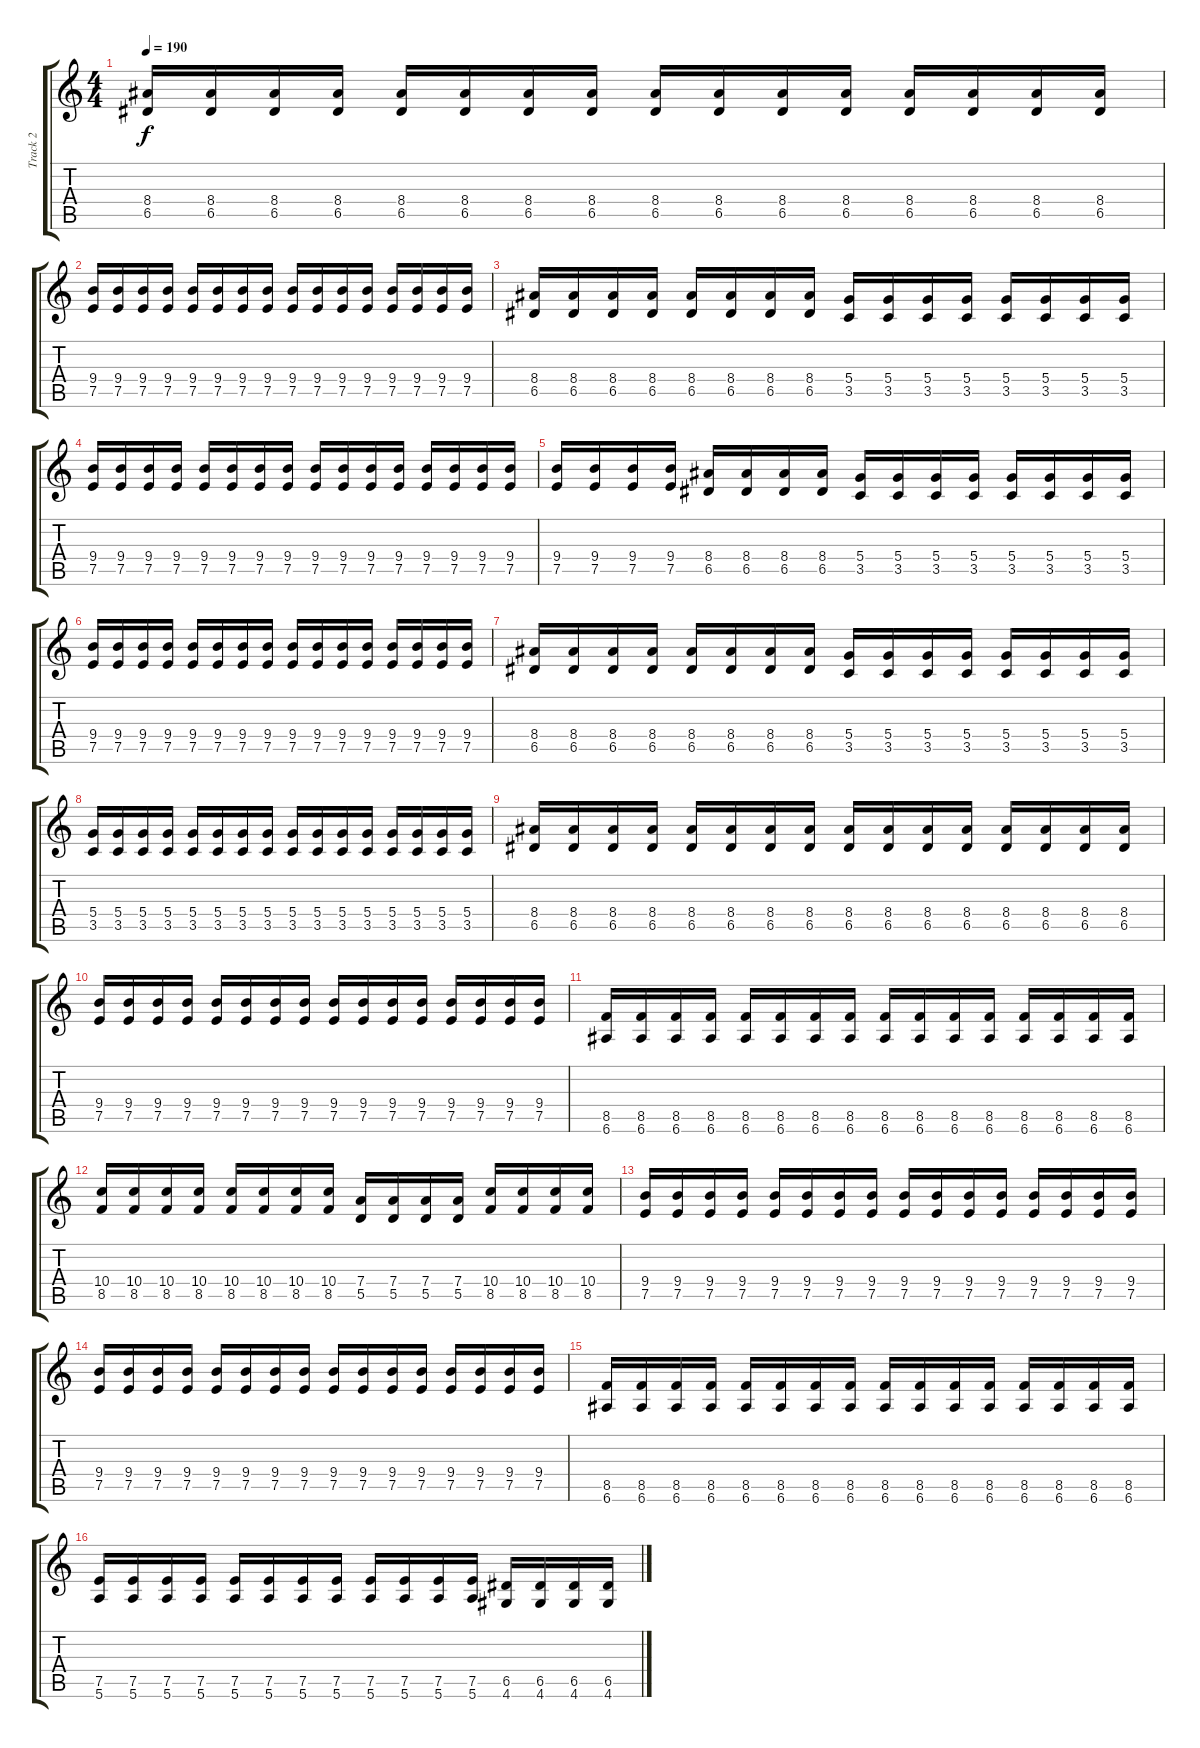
\track ("Track 2" "Track 2") {instrument distortionguitar}
\staff {score tabs}
\tuning (E4 B3 G3 D3 A2 E2) {hide}
\ts (4 4)
\tempo 190
\clef g2
\ks c
(8.4 6.5).16{dy f} (8.4 6.5).16 (8.4 6.5).16 (8.4 6.5).16 (8.4 6.5).16 (8.4 6.5).16 (8.4 6.5).16 (8.4 6.5).16 (8.4 6.5).16 (8.4 6.5).16 (8.4 6.5).16 (8.4 6.5).16 (8.4 6.5).16 (8.4 6.5).16 (8.4 6.5).16 (8.4 6.5).16 |
(9.4 7.5).16 (9.4 7.5).16 (9.4 7.5).16 (9.4 7.5).16 (9.4 7.5).16 (9.4 7.5).16 (9.4 7.5).16 (9.4 7.5).16 (9.4 7.5).16 (9.4 7.5).16 (9.4 7.5).16 (9.4 7.5).16 (9.4 7.5).16 (9.4 7.5).16 (9.4 7.5).16 (9.4 7.5).16 |
(8.4 6.5).16 (8.4 6.5).16 (8.4 6.5).16 (8.4 6.5).16 (8.4 6.5).16 (8.4 6.5).16 (8.4 6.5).16 (8.4 6.5).16 (5.4 3.5).16 (5.4 3.5).16 (5.4 3.5).16 (5.4 3.5).16 (5.4 3.5).16 (5.4 3.5).16 (5.4 3.5).16 (5.4 3.5).16 |
(9.4 7.5).16 (9.4 7.5).16 (9.4 7.5).16 (9.4 7.5).16 (9.4 7.5).16 (9.4 7.5).16 (9.4 7.5).16 (9.4 7.5).16 (9.4 7.5).16 (9.4 7.5).16 (9.4 7.5).16 (9.4 7.5).16 (9.4 7.5).16 (9.4 7.5).16 (9.4 7.5).16 (9.4 7.5).16 |
(9.4 7.5).16 (9.4 7.5).16 (9.4 7.5).16 (9.4 7.5).16 (8.4 6.5).16 (8.4 6.5).16 (8.4 6.5).16 (8.4 6.5).16 (5.4 3.5).16 (5.4 3.5).16 (5.4 3.5).16 (5.4 3.5).16 (5.4 3.5).16 (5.4 3.5).16 (5.4 3.5).16 (5.4 3.5).16 |
(9.4 7.5).16 (9.4 7.5).16 (9.4 7.5).16 (9.4 7.5).16 (9.4 7.5).16 (9.4 7.5).16 (9.4 7.5).16 (9.4 7.5).16 (9.4 7.5).16 (9.4 7.5).16 (9.4 7.5).16 (9.4 7.5).16 (9.4 7.5).16 (9.4 7.5).16 (9.4 7.5).16 (9.4 7.5).16 |
(8.4 6.5).16 (8.4 6.5).16 (8.4 6.5).16 (8.4 6.5).16 (8.4 6.5).16 (8.4 6.5).16 (8.4 6.5).16 (8.4 6.5).16 (5.4 3.5).16 (5.4 3.5).16 (5.4 3.5).16 (5.4 3.5).16 (5.4 3.5).16 (5.4 3.5).16 (5.4 3.5).16 (5.4 3.5).16 |
(5.4 3.5).16 (5.4 3.5).16 (5.4 3.5).16 (5.4 3.5).16 (5.4 3.5).16 (5.4 3.5).16 (5.4 3.5).16 (5.4 3.5).16 (5.4 3.5).16 (5.4 3.5).16 (5.4 3.5).16 (5.4 3.5).16 (5.4 3.5).16 (5.4 3.5).16 (5.4 3.5).16 (5.4 3.5).16 |
(8.4 6.5).16 (8.4 6.5).16 (8.4 6.5).16 (8.4 6.5).16 (8.4 6.5).16 (8.4 6.5).16 (8.4 6.5).16 (8.4 6.5).16 (8.4 6.5).16 (8.4 6.5).16 (8.4 6.5).16 (8.4 6.5).16 (8.4 6.5).16 (8.4 6.5).16 (8.4 6.5).16 (8.4 6.5).16 |
(9.4 7.5).16 (9.4 7.5).16 (9.4 7.5).16 (9.4 7.5).16 (9.4 7.5).16 (9.4 7.5).16 (9.4 7.5).16 (9.4 7.5).16 (9.4 7.5).16 (9.4 7.5).16 (9.4 7.5).16 (9.4 7.5).16 (9.4 7.5).16 (9.4 7.5).16 (9.4 7.5).16 (9.4 7.5).16 |
(8.5 6.6).16 (8.5 6.6).16 (8.5 6.6).16 (8.5 6.6).16 (8.5 6.6).16 (8.5 6.6).16 (8.5 6.6).16 (8.5 6.6).16 (8.5 6.6).16 (8.5 6.6).16 (8.5 6.6).16 (8.5 6.6).16 (8.5 6.6).16 (8.5 6.6).16 (8.5 6.6).16 (8.5 6.6).16 |
(10.4 8.5).16 (10.4 8.5).16 (10.4 8.5).16 (10.4 8.5).16 (10.4 8.5).16 (10.4 8.5).16 (10.4 8.5).16 (10.4 8.5).16 (7.4 5.5).16 (7.4 5.5).16 (7.4 5.5).16 (7.4 5.5).16 (10.4 8.5).16 (10.4 8.5).16 (10.4 8.5).16 (10.4 8.5).16 |
(9.4 7.5).16 (9.4 7.5).16 (9.4 7.5).16 (9.4 7.5).16 (9.4 7.5).16 (9.4 7.5).16 (9.4 7.5).16 (9.4 7.5).16 (9.4 7.5).16 (9.4 7.5).16 (9.4 7.5).16 (9.4 7.5).16 (9.4 7.5).16 (9.4 7.5).16 (9.4 7.5).16 (9.4 7.5).16 |
(9.4 7.5).16 (9.4 7.5).16 (9.4 7.5).16 (9.4 7.5).16 (9.4 7.5).16 (9.4 7.5).16 (9.4 7.5).16 (9.4 7.5).16 (9.4 7.5).16 (9.4 7.5).16 (9.4 7.5).16 (9.4 7.5).16 (9.4 7.5).16 (9.4 7.5).16 (9.4 7.5).16 (9.4 7.5).16 |
(8.5 6.6).16 (8.5 6.6).16 (8.5 6.6).16 (8.5 6.6).16 (8.5 6.6).16 (8.5 6.6).16 (8.5 6.6).16 (8.5 6.6).16 (8.5 6.6).16 (8.5 6.6).16 (8.5 6.6).16 (8.5 6.6).16 (8.5 6.6).16 (8.5 6.6).16 (8.5 6.6).16 (8.5 6.6).16 |
(7.5 5.6).16 (7.5 5.6).16 (7.5 5.6).16 (7.5 5.6).16 (7.5 5.6).16 (7.5 5.6).16 (7.5 5.6).16 (7.5 5.6).16 (7.5 5.6).16 (7.5 5.6).16 (7.5 5.6).16 (7.5 5.6).16 (6.5 4.6).16 (6.5 4.6).16 (6.5 4.6).16 (6.5 4.6).16
